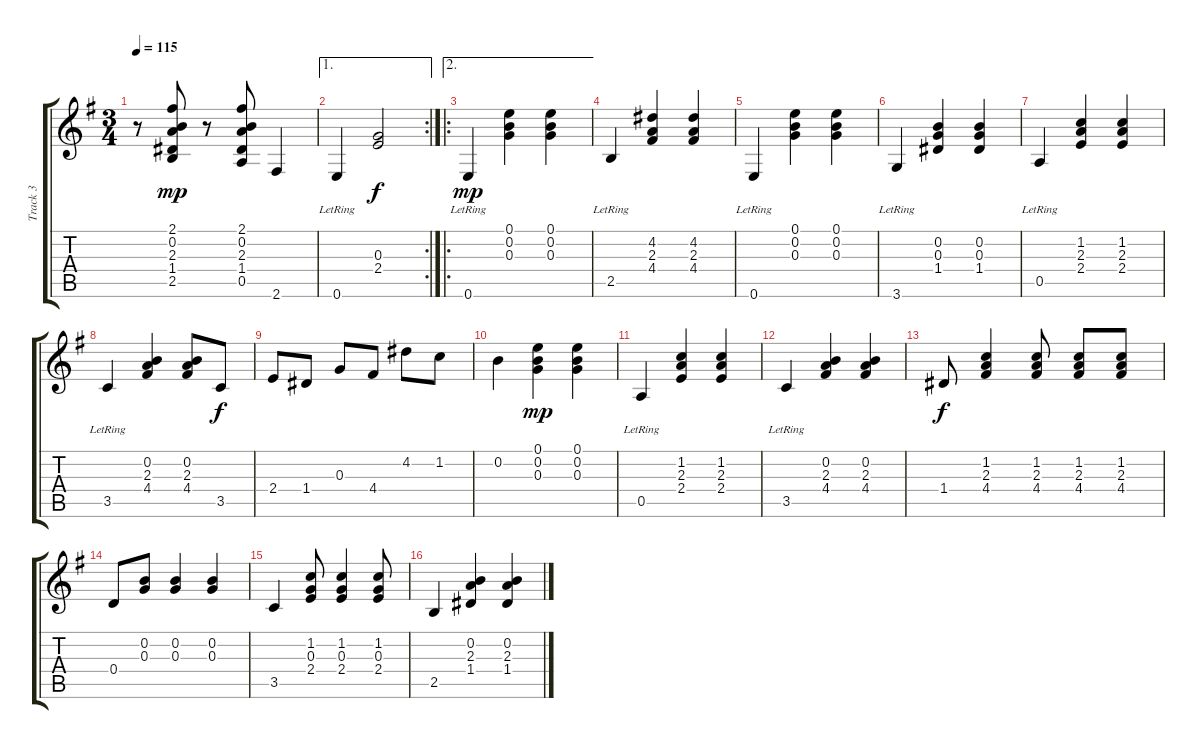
\track ("Track 3" "Track 3") {instrument acousticguitarnylon}
\staff {score tabs}
\tuning (E4 B3 G3 D3 A2 E2) {hide}
\ts (3 4)
\tempo 115
\clef g2
\ks eminor
r.8{dy mp} (2.1 0.2 2.3 1.4 2.5).8 r.8 (2.1 0.2 2.3 1.4 0.5).8 2.6.4 |
\ae 1
\rc 2
0.6{lr}.4 (0.3 2.4).2{dy f} |
\ae 2
\ro
0.6{lr}.4{dy mp} (0.1 0.2 0.3).4 (0.1 0.2 0.3).4 |
2.5{lr}.4 (4.2 2.3 4.4).4 (4.2 2.3 4.4).4 |
0.6{lr}.4 (0.1 0.2 0.3).4 (0.1 0.2 0.3).4 |
3.6{lr}.4 (0.2 0.3 1.4).4 (0.2 0.3 1.4).4 |
0.5{lr}.4 (1.2 2.3 2.4).4 (1.2 2.3 2.4).4 |
3.5{lr}.4 (0.2 2.3 4.4).4 (0.2 2.3 4.4).8 3.5.8{dy f} |
2.4.8 1.4.8 0.3.8 4.4.8 4.2.8 1.2.8 |
0.2.4 (0.1 0.2 0.3).4{dy mp} (0.1 0.2 0.3).4 |
0.5{lr}.4 (1.2 2.3 2.4).4 (1.2 2.3 2.4).4 |
3.5{lr}.4 (0.2 2.3 4.4).4 (0.2 2.3 4.4).4 |
1.4.8{dy f} (1.2 2.3 4.4).4 (1.2 2.3 4.4).8 (1.2 2.3 4.4).8 (1.2 2.3 4.4).8 |
0.4.8 (0.2 0.3).8 (0.2 0.3).4 (0.2 0.3).4 |
3.5.4 (1.2 0.3 2.4).8 (1.2 0.3 2.4).4 (1.2 0.3 2.4).8 |
2.5.4 (0.2 2.3 1.4).4 (0.2 2.3 1.4).4
